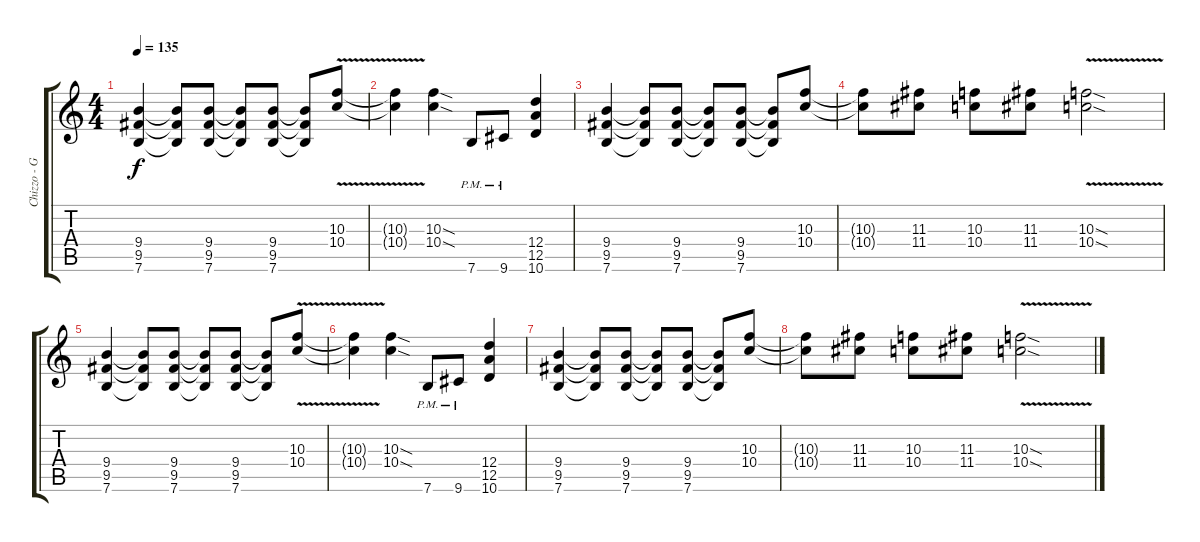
\track ("Chizzo - Guitarra" "Chizzo - G") {instrument distortionguitar}
\staff {score tabs}
\tuning (E4 B3 G3 D3 A2 E2) {hide}
\ts (4 4)
\tempo 135
\clef g2
\ks c
(9.4 9.5 7.6).4{dy f instrument distortionguitar} (9.4{t} 9.5{t} 7.6{t}).8 (9.4 9.5 7.6).8 (9.4{t} 9.5{t} 7.6{t}).8 (9.4 9.5 7.6).8 (9.4{t} 9.5{t} 7.6{t}).8 (10.3{v} 10.4{v}).8 |
(10.3{t} 10.4{t}).4 (10.3{sod} 10.4{sod}).4 7.6{pm}.8 9.6{pm}.8 (12.4 12.5 10.6).4 |
(9.4 9.5 7.6).4 (9.4{t} 9.5{t} 7.6{t}).8 (9.4 9.5 7.6).8 (9.4{t} 9.5{t} 7.6{t}).8 (9.4 9.5 7.6).8 (9.4{t} 9.5{t} 7.6{t}).8 (10.3 10.4).8 |
(10.3{t} 10.4{t}).8 (11.3 11.4).8 (10.3 10.4).8 (11.3 11.4).8 (10.3{v sod} 10.4{v sod}).2 |
(9.4 9.5 7.6).4 (9.4{t} 9.5{t} 7.6{t}).8 (9.4 9.5 7.6).8 (9.4{t} 9.5{t} 7.6{t}).8 (9.4 9.5 7.6).8 (9.4{t} 9.5{t} 7.6{t}).8 (10.3{v} 10.4{v}).8 |
(10.3{t} 10.4{t}).4 (10.3{sod} 10.4{sod}).4 7.6{pm}.8 9.6{pm}.8 (12.4 12.5 10.6).4 |
(9.4 9.5 7.6).4 (9.4{t} 9.5{t} 7.6{t}).8 (9.4 9.5 7.6).8 (9.4{t} 9.5{t} 7.6{t}).8 (9.4 9.5 7.6).8 (9.4{t} 9.5{t} 7.6{t}).8 (10.3 10.4).8 |
(10.3{t} 10.4{t}).8 (11.3 11.4).8 (10.3 10.4).8 (11.3 11.4).8 (10.3{v sod} 10.4{v sod}).2
